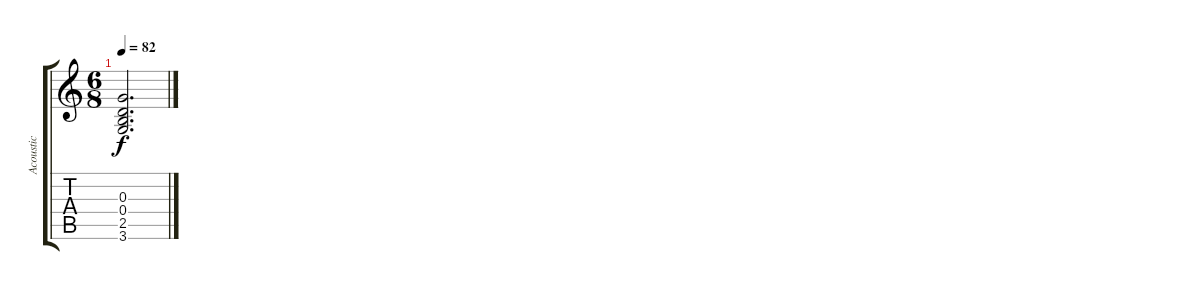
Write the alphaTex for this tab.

\track ("Acoustic" "Acoustic") {instrument acousticguitarsteel}
\staff {score tabs}
\tuning (E4 B3 G3 D3 A2 E2) {hide}
\ts (6 8)
\tempo 82
\clef g2
\ks c
(0.3{t} 0.4{t} 2.5{t} 3.6{t}).2{d dy f}
